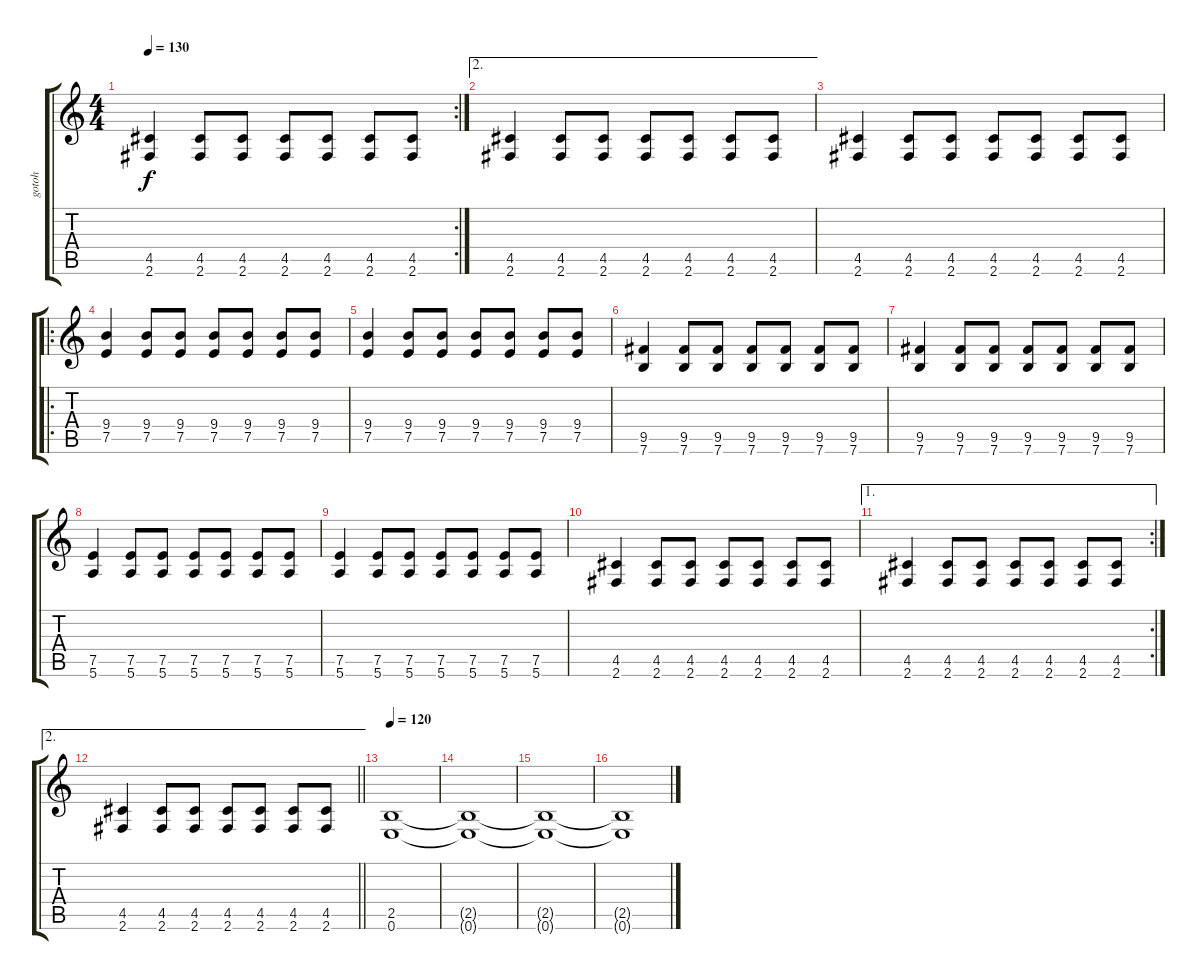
\track ("gotoh" "gotoh") {instrument overdrivenguitar}
\staff {score tabs}
\tuning (E4 B3 G3 D3 A2 E2) {hide}
\rc 2
\ts (4 4)
\tempo 130
\clef g2
\ks c
(4.5 2.6).4{dy f} (4.5 2.6).8 (4.5 2.6).8 (4.5 2.6).8 (4.5 2.6).8 (4.5 2.6).8 (4.5 2.6).8 |
\ae 2
(4.5 2.6).4 (4.5 2.6).8 (4.5 2.6).8 (4.5 2.6).8 (4.5 2.6).8 (4.5 2.6).8 (4.5 2.6).8 |
(4.5 2.6).4 (4.5 2.6).8 (4.5 2.6).8 (4.5 2.6).8 (4.5 2.6).8 (4.5 2.6).8 (4.5 2.6).8 |
\ro
(9.4 7.5).4 (9.4 7.5).8 (9.4 7.5).8 (9.4 7.5).8 (9.4 7.5).8 (9.4 7.5).8 (9.4 7.5).8 |
(9.4 7.5).4 (9.4 7.5).8 (9.4 7.5).8 (9.4 7.5).8 (9.4 7.5).8 (9.4 7.5).8 (9.4 7.5).8 |
(9.5 7.6).4 (9.5 7.6).8 (9.5 7.6).8 (9.5 7.6).8 (9.5 7.6).8 (9.5 7.6).8 (9.5 7.6).8 |
(9.5 7.6).4 (9.5 7.6).8 (9.5 7.6).8 (9.5 7.6).8 (9.5 7.6).8 (9.5 7.6).8 (9.5 7.6).8 |
(7.5 5.6).4 (7.5 5.6).8 (7.5 5.6).8 (7.5 5.6).8 (7.5 5.6).8 (7.5 5.6).8 (7.5 5.6).8 |
(7.5 5.6).4 (7.5 5.6).8 (7.5 5.6).8 (7.5 5.6).8 (7.5 5.6).8 (7.5 5.6).8 (7.5 5.6).8 |
(4.5 2.6).4 (4.5 2.6).8 (4.5 2.6).8 (4.5 2.6).8 (4.5 2.6).8 (4.5 2.6).8 (4.5 2.6).8 |
\ae 1
\rc 2
(4.5 2.6).4 (4.5 2.6).8 (4.5 2.6).8 (4.5 2.6).8 (4.5 2.6).8 (4.5 2.6).8 (4.5 2.6).8 |
\ae 2
\barLineRight lightlight
(4.5 2.6).4 (4.5 2.6).8 (4.5 2.6).8 (4.5 2.6).8 (4.5 2.6).8 (4.5 2.6).8 (4.5 2.6).8 |
\tempo 120
(2.5 0.6).1{volume 16 instrument overdrivenguitar} |
(2.5{t} 0.6{t}).1 |
(2.5{t} 0.6{t}).1 |
(2.5{t} 0.6{t}).1
